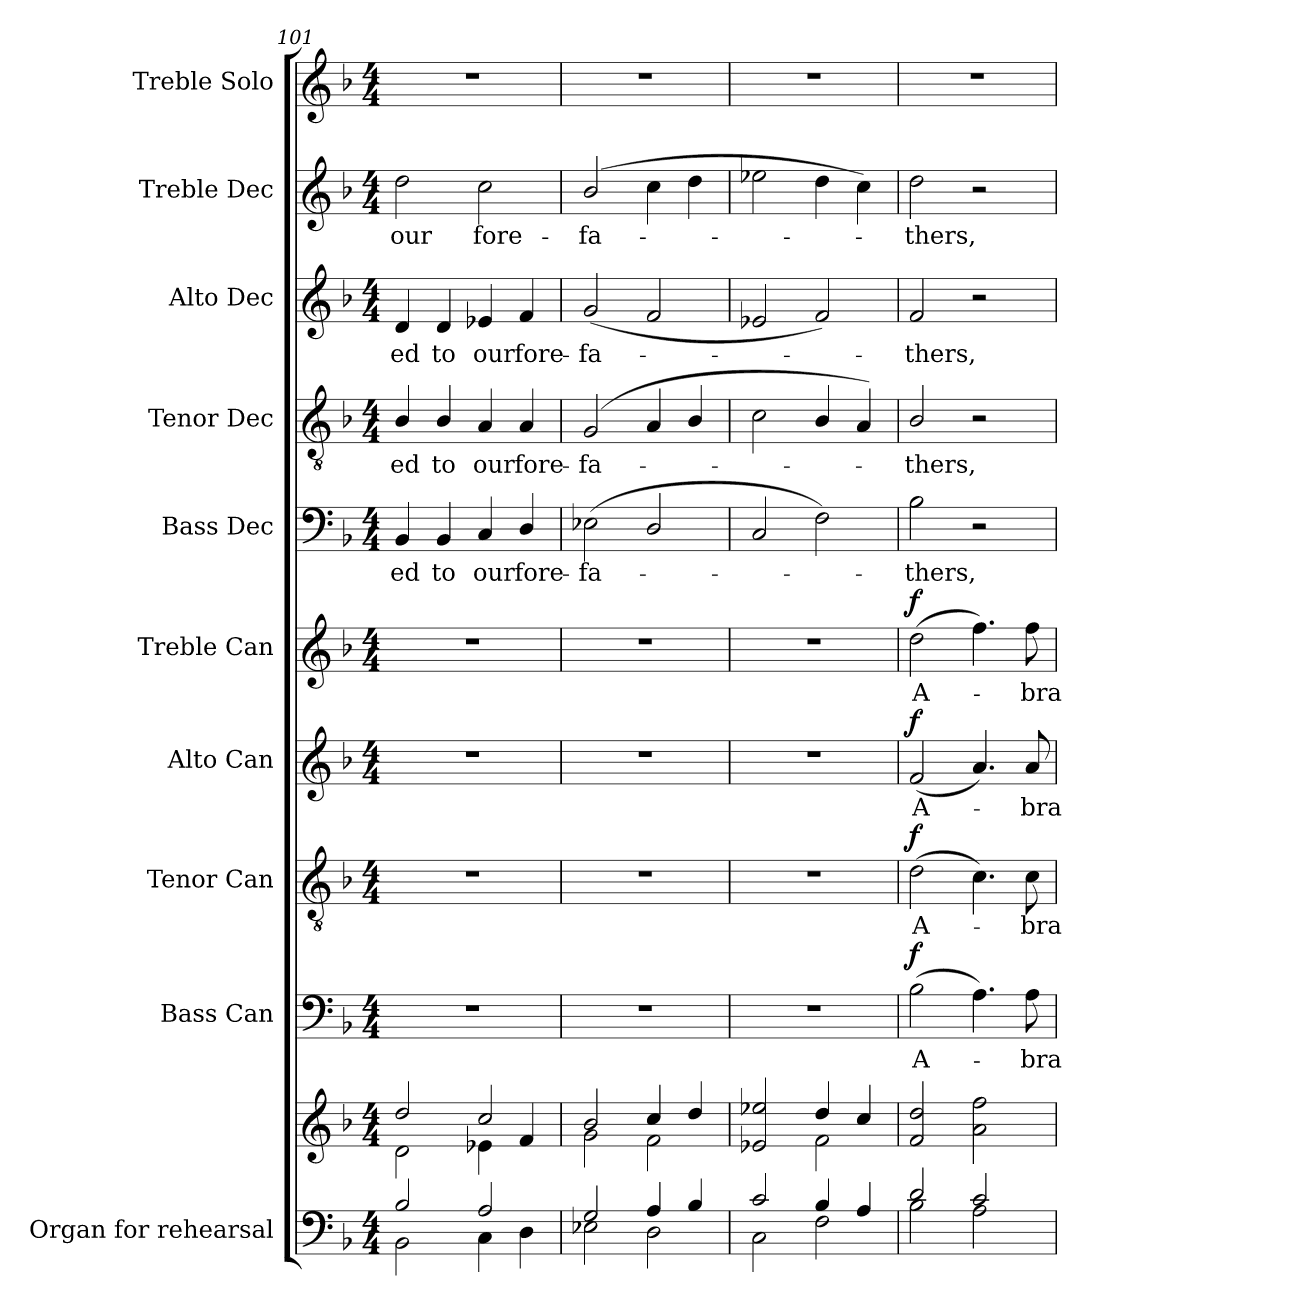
**kern	**kern	**kern	**text	**dynam	**kern	**text	**dynam	**kern	**text	**dynam	**kern	**text	**dynam	**kern	**text	**kern	**text	**kern	**text	**kern	**text	**kern
*part10	*part10	*part9	*part9	*part9	*part8	*part8	*part8	*part7	*part7	*part7	*part6	*part6	*part6	*part5	*part5	*part4	*part4	*part3	*part3	*part2	*part2	*part1
*staff11	*staff10	*staff9	*staff9	*staff9	*staff8	*staff8	*staff8	*staff7	*staff7	*staff7	*staff6	*staff6	*staff6	*staff5	*staff5	*staff4	*staff4	*staff3	*staff3	*staff2	*staff2	*staff1
*I"Organ for  rehearsal	*	*I"Bass Can	*	*	*I"Tenor Can	*	*	*I"Alto Can	*	*	*I"Treble Can	*	*	*I"Bass Dec	*	*I"Tenor Dec	*	*I"Alto Dec	*	*I"Treble Dec	*	*I"Treble Solo
*I'Org.	*	*I'B.	*	*	*I'T.	*	*	*I'A.	*	*	*I'Tr.	*	*	*I'B.	*	*I'T.	*	*I'A.	*	*I'Tr.	*	*I'Tr. Solo
*clefF4	*clefG2	*clefF4	*	*	*clefGv2	*	*	*clefG2	*	*	*clefG2	*	*	*clefF4	*	*clefGv2	*	*clefG2	*	*clefG2	*	*clefG2
*	*	*	*	*	*ITrd7c12	*	*	*	*	*	*	*	*	*	*	*ITrd7c12	*	*	*	*	*	*
*k[b-]	*k[b-]	*k[b-]	*	*	*k[b-]	*	*	*k[b-]	*	*	*k[b-]	*	*	*k[b-]	*	*k[b-]	*	*k[b-]	*	*k[b-]	*	*k[b-]
*F:	*F:	*F:	*	*	*F:	*	*	*F:	*	*	*F:	*	*	*F:	*	*F:	*	*F:	*	*F:	*	*F:
*M4/4	*M4/4	*M4/4	*	*	*M4/4	*	*	*M4/4	*	*	*M4/4	*	*	*M4/4	*	*M4/4	*	*M4/4	*	*M4/4	*	*M4/4
=101	=101	=101	=101	=101	=101	=101	=101	=101	=101	=101	=101	=101	=101	=101	=101	=101	=101	=101	=101	=101	=101	=101
*^	*^	*	*	*	*	*	*	*	*	*	*	*	*	*	*	*	*	*	*	*	*	*
!	!	!	!	!	!	!	!	!	!	!	!	!	!	!	!	!	!LO:LY:b:color=#000000	!	!	!	!	!	!	!
!	!	!	!	!	!	!	!	!	!	!	!	!	!	!	!	!	!	!	!LO:LY:b:color=#000000	!	!	!	!	!
!	!	!	!	!	!	!	!	!	!	!	!	!	!	!	!	!	!	!	!	!	!LO:LY:b:color=#000000	!	!	!
!	!	!	!	!	!	!	!	!	!	!	!	!	!	!	!	!	!	!	!	!	!	!	!LO:LY:b:color=#000000	!
2B-i/	2BB-i\	2ddi/	2di\	1r	.	.	1r	.	.	1r	.	.	1r	.	.	4BB-i/	-ed	4BB-i/	-ed	4di/	-ed	2ddi\	our	1r
!	!	!	!	!	!	!	!	!	!	!	!	!	!	!	!	!	!LO:LY:b:color=#000000	!	!	!	!	!	!	!
!	!	!	!	!	!	!	!	!	!	!	!	!	!	!	!	!	!	!	!LO:LY:b:color=#000000	!	!	!	!	!
!	!	!	!	!	!	!	!	!	!	!	!	!	!	!	!	!	!	!	!	!	!LO:LY:b:color=#000000	!	!	!
.	.	.	.	.	.	.	.	.	.	.	.	.	.	.	.	4BB-i/	to	4BB-i/	to	4di/	to	.	.	.
!	!	!	!	!	!	!	!	!	!	!	!	!	!	!	!	!	!LO:LY:b:color=#000000	!	!	!	!	!	!	!
!	!	!	!	!	!	!	!	!	!	!	!	!	!	!	!	!	!	!	!LO:LY:b:color=#000000	!	!	!	!	!
!	!	!	!	!	!	!	!	!	!	!	!	!	!	!	!	!	!	!	!	!	!LO:LY:b:color=#000000	!	!	!
!	!	!	!	!	!	!	!	!	!	!	!	!	!	!	!	!	!	!	!	!	!	!	!LO:LY:b:color=#000000	!
2Ai/	4Ci\	2cci/	4e-Xi\	.	.	.	.	.	.	.	.	.	.	.	.	4Ci/	our	4AAi/	our	4e-Xi/	our	2cci\	fore-	.
!	!	!	!	!	!	!	!	!	!	!	!	!	!	!	!	!	!LO:LY:b:color=#000000	!	!	!	!	!	!	!
!	!	!	!	!	!	!	!	!	!	!	!	!	!	!	!	!	!	!	!LO:LY:b:color=#000000	!	!	!	!	!
!	!	!	!	!	!	!	!	!	!	!	!	!	!	!	!	!	!	!	!	!	!LO:LY:b:color=#000000	!	!	!
.	4Di\	.	4fi/	.	.	.	.	.	.	.	.	.	.	.	.	4Di/	fore-	4AAi/	fore-	4fi/	fore-	.	.	.
=102	=102	=102	=102	=102	=102	=102	=102	=102	=102	=102	=102	=102	=102	=102	=102	=102	=102	=102	=102	=102	=102	=102	=102	=102
!	!	!	!	!	!	!	!	!	!	!	!	!	!	!	!	!	!LO:LY:b:color=#000000	!	!	!	!	!	!	!
!	!	!	!	!	!	!	!	!	!	!	!	!	!	!	!	!	!	!	!LO:LY:b:color=#000000	!	!	!	!	!
!	!	!	!	!	!	!	!	!	!	!	!	!	!	!	!	!	!	!	!	!	!LO:LY:b:color=#000000	!	!	!
!	!	!	!	!	!	!	!	!	!	!	!	!	!	!	!	!	!	!	!	!	!	!	!LO:LY:b:color=#000000	!
2Gi/	2E-Xi\	2b-i/	2gi\	1r	.	.	1r	.	.	1r	.	.	1r	.	.	(2E-Xi\	-fa-	(2GGi/	-fa-	(2gi/	-fa-	(2b-i/	-fa-	1r
4Ai/	2Di\	4cci/	2fi\	.	.	.	.	.	.	.	.	.	.	.	.	2Di/	.	4AAi/	.	2fi/	.	4cci\	.	.
4B-i/	.	4ddi/	.	.	.	.	.	.	.	.	.	.	.	.	.	.	.	4BB-i/	.	.	.	4ddi\	.	.
=103	=103	=103	=103	=103	=103	=103	=103	=103	=103	=103	=103	=103	=103	=103	=103	=103	=103	=103	=103	=103	=103	=103	=103	=103
2ci/	2Ci\	2e-Xi/ 2ee-Xi	2ryy	1r	.	.	1r	.	.	1r	.	.	1r	.	.	2Ci/	.	2Ci\	.	2e-Xi/	.	2ee-Xi\	.	1r
4B-i/	2Fi\	4ddi/	2fi\	.	.	.	.	.	.	.	.	.	.	.	.	2Fi\)	.	4BB-i/	.	2fi/)	.	4ddi\	.	.
4Ai/	.	4cci/	.	.	.	.	.	.	.	.	.	.	.	.	.	.	.	4AAi/)	.	.	.	4cci\)	.	.
*	*	*v	*v	*	*	*	*	*	*	*	*	*	*	*	*	*	*	*	*	*	*	*	*	*
!!LO:PB:g=z
=104	=104	=104	=104	=104	=104	=104	=104	=104	=104	=104	=104	=104	=104	=104	=104	=104	=104	=104	=104	=104	=104	=104	=104
!	!	!	!	!LO:LY:b:color=#000000	!	!	!	!	!	!	!	!	!	!	!	!	!	!	!	!	!	!	!
!	!	!	!	!	!	!	!LO:LY:b:color=#000000	!	!	!	!	!	!	!	!	!	!	!	!	!	!	!	!
!	!	!	!	!	!	!	!	!	!	!LO:LY:b:color=#000000	!	!	!	!	!	!	!	!	!	!	!	!	!
!	!	!	!	!	!	!	!	!	!	!	!	!	!LO:LY:b:color=#000000	!	!	!	!	!	!	!	!	!	!
!	!	!	!	!	!	!	!	!	!	!	!	!	!	!	!	!LO:LY:b:color=#000000	!	!	!	!	!	!	!
!	!	!	!	!	!	!	!	!	!	!	!	!	!	!	!	!	!	!LO:LY:b:color=#000000	!	!	!	!	!
!	!	!	!	!	!	!	!	!	!	!	!	!	!	!	!	!	!	!	!	!LO:LY:b:color=#000000	!	!	!
!	!	!	!	!	!	!	!	!	!	!	!	!	!	!	!	!	!	!	!	!	!	!LO:LY:b:color=#000000	!
2di/	2B-i\	2fi/ 2ddi	(2B-i\	A-	f	(2Di\	A-	f	(2fi/	A-	f	(2ddi\	A-	f	2B-i\	-thers,	2BB-i/	-thers,	2fi/	-thers,	2ddi\	-thers,	1r
2ci/	2Ai\	2ai\ 2ffi	4.Ai\)	.	.	4.Ci\)	.	.	4.ai/)	.	.	4.ffi\)	.	.	2r	.	2r	.	2r	.	2r	.	.
!	!	!	!	!LO:LY:b:color=#000000	!	!	!	!	!	!	!	!	!	!	!	!	!	!	!	!	!	!	!
!	!	!	!	!	!	!	!LO:LY:b:color=#000000	!	!	!	!	!	!	!	!	!	!	!	!	!	!	!	!
!	!	!	!	!	!	!	!	!	!	!LO:LY:b:color=#000000	!	!	!	!	!	!	!	!	!	!	!	!	!
!	!	!	!	!	!	!	!	!	!	!	!	!	!LO:LY:b:color=#000000	!	!	!	!	!	!	!	!	!	!
.	.	.	8Ai\	-bra-	.	8Ci\	-bra-	.	8ai/	-bra-	.	8ffi\	-bra-	.	.	.	.	.	.	.	.	.	.
*v	*v	*	*	*	*	*	*	*	*	*	*	*	*	*	*	*	*	*	*	*	*	*	*
=	=	=	=	=	=	=	=	=	=	=	=	=	=	=	=	=	=	=	=	=	=	=
*-	*-	*-	*-	*-	*-	*-	*-	*-	*-	*-	*-	*-	*-	*-	*-	*-	*-	*-	*-	*-	*-	*-
